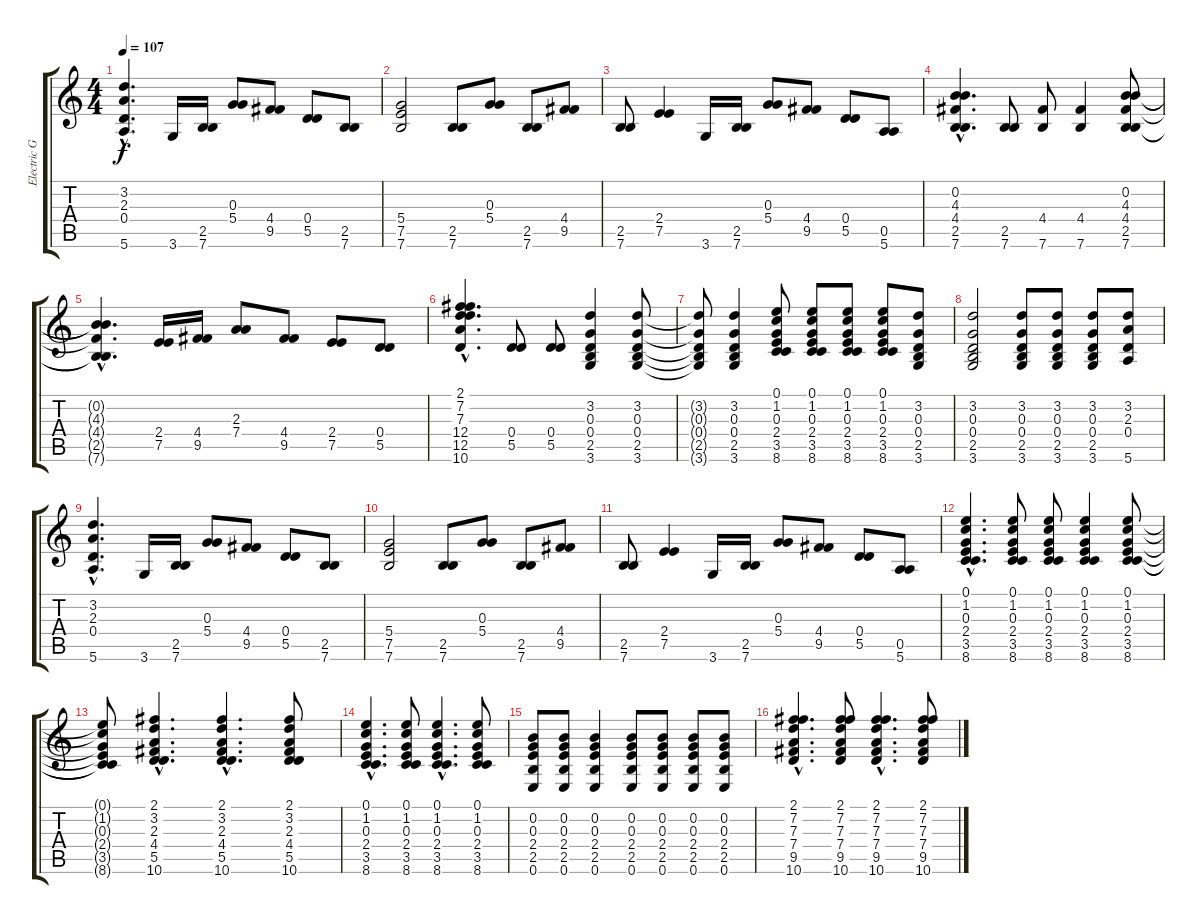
\track ("Electric Guitar" "Electric G") {instrument electricguitarjazz}
\staff {score tabs}
\tuning (E4 B3 G3 D3 A2 E2) {hide}
\ts (4 4)
\tempo 107
\clef g2
\ks c
(3.2{hac} 2.3{hac} 0.4{hac} 5.6{hac}).4{d dy f} 3.6.16 (2.5 7.6).16 (0.3 5.4).8 (4.4 9.5).8 (0.4 5.5).8 (2.5 7.6).8 |
(5.4 7.5 7.6).2 (2.5 7.6).8 (0.3 5.4).8 (2.5 7.6).8 (4.4 9.5).8 |
(2.5 7.6).8 (2.4 7.5).4 3.6.16 (2.5 7.6).16 (0.3 5.4).8 (4.4 9.5).8 (0.4 5.5).8 (0.5 5.6).8 |
(0.2{hac} 4.3{hac} 4.4{hac} 2.5{hac} 7.6{hac}).4{d} (2.5 7.6).8 (4.4 7.6).8 (4.4 7.6).4 (0.2 4.3 4.4 2.5 7.6).8 |
(0.2{hac t} 4.3{hac t} 4.4{hac t} 2.5{hac t} 7.6{hac t}).4{d} (2.4 7.5).16 (4.4 9.5).16 (2.3 7.4).8 (4.4 9.5).8 (2.4 7.5).8 (0.4 5.5).8 |
(2.1 7.2 7.3 12.4 12.5 10.6{hac}).4{d} (0.4 5.5).8 (0.4 5.5).8 (3.2 0.3 0.4 2.5 3.6).4 (3.2 0.3 0.4 2.5 3.6).8 |
(3.2{t} 0.3{t} 0.4{t} 2.5{t} 3.6{t}).8 (3.2 0.3 0.4 2.5 3.6).4 (0.1 1.2 0.3 2.4 3.5 8.6).8 (0.1 1.2 0.3 2.4 3.5 8.6).8 (0.1 1.2 0.3 2.4 3.5 8.6).8 (0.1 1.2 0.3 2.4 3.5 8.6).8 (3.2 0.3 0.4 2.5 3.6).8 |
(3.2 0.3 0.4 2.5 3.6).2 (3.2 0.3 0.4 2.5 3.6).8 (3.2 0.3 0.4 2.5 3.6).8 (3.2 0.3 0.4 2.5 3.6).8 (3.2 2.3 0.4 5.6).8 |
(3.2{hac} 2.3{hac} 0.4{hac} 5.6{hac}).4{d} 3.6.16 (2.5 7.6).16 (0.3 5.4).8 (4.4 9.5).8 (0.4 5.5).8 (2.5 7.6).8 |
(5.4 7.5 7.6).2 (2.5 7.6).8 (0.3 5.4).8 (2.5 7.6).8 (4.4 9.5).8 |
(2.5 7.6).8 (2.4 7.5).4 3.6.16 (2.5 7.6).16 (0.3 5.4).8 (4.4 9.5).8 (0.4 5.5).8 (0.5 5.6).8 |
(0.1{hac} 1.2{hac} 0.3{hac} 2.4{hac} 3.5{hac} 8.6{hac}).4{d} (0.1 1.2 0.3 2.4 3.5 8.6).8 (0.1 1.2 0.3 2.4 3.5 8.6).8 (0.1 1.2 0.3 2.4 3.5 8.6).4 (0.1 1.2 0.3 2.4 3.5 8.6).8 |
(0.1{t} 1.2{t} 0.3{t} 2.4{t} 3.5{t} 8.6{t}).8 (2.1{hac} 3.2{hac} 2.3{hac} 4.4{hac} 5.5{hac} 10.6{hac}).4{d} (2.1{hac} 3.2{hac} 2.3{hac} 4.4{hac} 5.5{hac} 10.6{hac}).4{d} (2.1 3.2 2.3 4.4 5.5 10.6).8 |
(0.1{hac} 1.2{hac} 0.3{hac} 2.4{hac} 3.5{hac} 8.6{hac}).4{d} (0.1 1.2 0.3 2.4 3.5 8.6).8 (0.1{hac} 1.2{hac} 0.3{hac} 2.4{hac} 3.5{hac} 8.6{hac}).4{d} (0.1 1.2 0.3 2.4 3.5 8.6).8 |
(0.2 0.3 2.4 2.5 0.6).8 (0.2 0.3 2.4 2.5 0.6).8 (0.2 0.3 2.4 2.5 0.6).4 (0.2 0.3 2.4 2.5 0.6).8 (0.2 0.3 2.4 2.5 0.6).8 (0.2 0.3 2.4 2.5 0.6).8 (0.2 0.3 2.4 2.5 0.6).8 |
(2.1{hac} 7.2{hac} 7.3{hac} 7.4{hac} 9.5{hac} 10.6{hac}).4{d} (2.1 7.2 7.3 7.4 9.5 10.6).8 (2.1{hac} 7.2{hac} 7.3{hac} 7.4{hac} 9.5{hac} 10.6{hac}).4{d} (2.1 7.2 7.3 7.4 9.5 10.6).8
